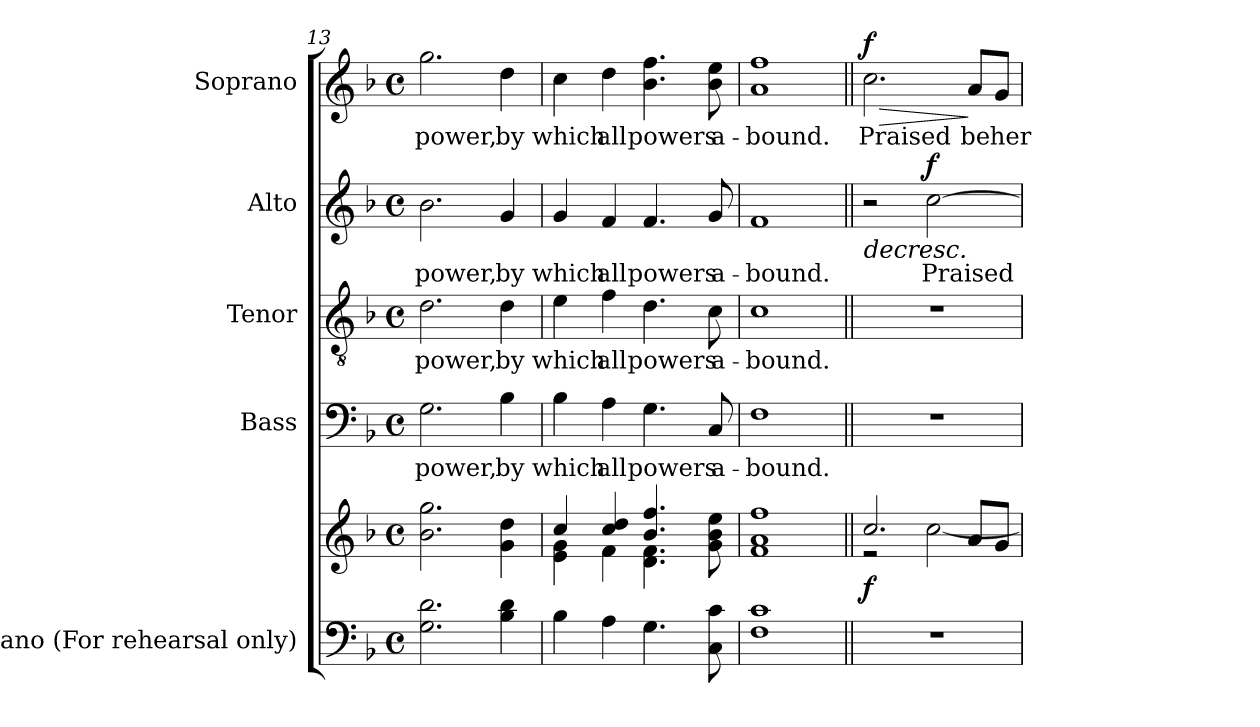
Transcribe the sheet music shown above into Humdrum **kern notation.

**kern	**kern	**dynam	**kern	**text	**kern	**text	**kern	**text	**dynam	**kern	**text	**dynam
*part5	*part5	*part5	*part4	*part4	*part3	*part3	*part2	*part2	*part2	*part1	*part1	*part1
*staff6	*staff5	*staff5/6	*staff4	*staff4	*staff3	*staff3	*staff2	*staff2	*staff2	*staff1	*staff1	*staff1
*I"Piano (For  rehearsal  only)	*	*	*I"Bass	*	*I"Tenor	*	*I"Alto	*	*	*I"Soprano	*	*
*I'Pno.	*	*	*I'B.	*	*I'T.	*	*I'A.	*	*	*I'S.	*	*
!!LO:PB:g=z
*clefF4	*clefG2	*	*clefF4	*	*clefGv2	*	*clefG2	*	*	*clefG2	*	*
*	*	*	*	*	*ITrd7c12	*	*	*	*	*	*	*
*k[b-]	*k[b-]	*	*k[b-]	*	*k[b-]	*	*k[b-]	*	*	*k[b-]	*	*
*F:	*F:	*	*F:	*	*F:	*	*F:	*	*	*F:	*	*
*M4/4	*M4/4	*	*M4/4	*	*M4/4	*	*M4/4	*	*	*M4/4	*	*
*met(c)	*met(c)	*	*met(c)	*	*met(c)	*	*met(c)	*	*	*met(c)	*	*
=13	=13	=13	=13	=13	=13	=13	=13	=13	=13	=13	=13	=13
!	!	!	!	!LO:LY:b:color=#000000	!	!	!	!	!	!	!	!
!	!	!	!	!	!	!LO:LY:b:color=#000000	!	!	!	!	!	!
!	!	!	!	!	!	!	!	!LO:LY:b:color=#000000	!	!	!	!
!	!	!	!	!	!	!	!	!	!	!	!LO:LY:b:color=#000000	!
2.Gi\ 2.di	2.b-i\ 2.ggi	.	2.Gi\	power,	2.Di\	power,	2.b-i\	power,	.	2.ggi\	power,	.
!	!	!	!	!LO:LY:b:color=#000000	!	!	!	!	!	!	!	!
!	!	!	!	!	!	!LO:LY:b:color=#000000	!	!	!	!	!	!
!	!	!	!	!	!	!	!	!LO:LY:b:color=#000000	!	!	!	!
!	!	!	!	!	!	!	!	!	!	!	!LO:LY:b:color=#000000	!
4B-i\ 4di	4gi\ 4ddi	.	4B-i\	by	4Di\	by	4gi/	by	.	4ddi\	by	.
=14	=14	=14	=14	=14	=14	=14	=14	=14	=14	=14	=14	=14
*	*^	*	*	*	*	*	*	*	*	*	*	*
*	*	*^	*	*	*	*	*	*	*	*	*	*	*
!	!	!	!	!	!	!LO:LY:b:color=#000000	!	!	!	!	!	!	!	!
!	!	!	!	!	!	!	!	!LO:LY:b:color=#000000	!	!	!	!	!	!
!	!	!	!	!	!	!	!	!	!	!LO:LY:b:color=#000000	!	!	!	!
!	!	!	!	!	!	!	!	!	!	!	!	!	!LO:LY:b:color=#000000	!
4B-i\	4cci/	4ryy	4ei\ 4gi	.	4B-i\	which	4Ei\	which	4gi/	which	.	4cci\	which	.
!	!	!	!	!	!	!LO:LY:b:color=#000000	!	!	!	!	!	!	!	!
!	!	!	!	!	!	!	!	!LO:LY:b:color=#000000	!	!	!	!	!	!
!	!	!	!	!	!	!	!	!	!	!LO:LY:b:color=#000000	!	!	!	!
!	!	!	!	!	!	!	!	!	!	!	!	!	!LO:LY:b:color=#000000	!
4Ai\	4cci/ 4ddi	4fi\	4ryy	.	4Ai\	all	4Fi\	all	4fi/	all	.	4ddi\	all	.
!	!	!	!	!	!	!LO:LY:b:color=#000000	!	!	!	!	!	!	!	!
!	!	!	!	!	!	!	!	!LO:LY:b:color=#000000	!	!	!	!	!	!
!	!	!	!	!	!	!	!	!	!	!LO:LY:b:color=#000000	!	!	!	!
!	!	!	!	!	!	!	!	!	!	!	!	!	!LO:LY:b:color=#000000	!
4.Gi\	4.b-i/ 4.ffi	2ryy	4.di\ 4.fi	.	4.Gi\	powers	4.Di\	powers	4.fi/	powers	.	4.b-i\ 4.ffi	powers	.
!	!	!	!	!	!	!LO:LY:b:color=#000000	!	!	!	!	!	!	!	!
!	!	!	!	!	!	!	!	!LO:LY:b:color=#000000	!	!	!	!	!	!
!	!	!	!	!	!	!	!	!	!	!LO:LY:b:color=#000000	!	!	!	!
!	!	!	!	!	!	!	!	!	!	!	!	!	!LO:LY:b:color=#000000	!
8Ci\ 8ci	8ryy	.	8gi\ 8b-i 8eei	.	8Ci/	a-	8Ci\	a-	8gi/	a-	.	8b-i\ 8eei	a-	.
*	*v	*v	*v	*	*	*	*	*	*	*	*	*	*	*
=15	=15	=15	=15	=15	=15	=15	=15	=15	=15	=15	=15	=15
*	*^	*	*	*	*	*	*	*	*	*	*	*
*	*	*^	*	*	*	*	*	*	*	*	*	*	*
!	!	!	!	!	!	!LO:LY:b:color=#000000	!	!	!	!	!	!	!	!
*	*v	*v	*v	*	*	*	*	*	*	*	*	*	*	*
*	*^	*	*	*	*	*	*	*	*	*	*	*
*	*	*^	*	*	*	*	*	*	*	*	*	*	*
!	!	!	!	!	!	!	!	!LO:LY:b:color=#000000	!	!	!	!	!	!
*	*v	*v	*v	*	*	*	*	*	*	*	*	*	*	*
*	*^	*	*	*	*	*	*	*	*	*	*	*
*	*	*^	*	*	*	*	*	*	*	*	*	*	*
!	!	!	!	!	!	!	!	!	!	!LO:LY:b:color=#000000	!	!	!	!
*	*v	*v	*v	*	*	*	*	*	*	*	*	*	*	*
*	*^	*	*	*	*	*	*	*	*	*	*	*
*	*	*^	*	*	*	*	*	*	*	*	*	*	*
!	!	!	!	!	!	!	!	!	!	!	!	!	!LO:LY:b:color=#000000	!
*	*v	*v	*v	*	*	*	*	*	*	*	*	*	*	*
1Fi 1ci	1fi 1ai 1ffi	.	1Fi	-bound.	1Ci	-bound.	1fi	-bound.	.	1ai 1ffi	-bound.	.
=16||	=16||	=16||	=16||	=16||	=16||	=16||	=16||	=16||	=16||	=16||	=16||	=16||
*	*^	*	*	*	*	*	*	*	*	*	*	*
!	!	!	!	!	!	!	!	!	!	!LO:HP:b	!	!	!
!	!	!	!	!	!	!	!	!	!	!	!	!LO:LY:b:color=#000000	!LO:HP:b
1r	2.cci/	2r	f	1r	.	1r	.	2r	.	>	2.cci\	Praised	> f
!	!	!	!	!	!	!	!	!	!LO:LY:b:color=#000000	!	!	!	!
.	.	[2cci\	.	.	.	.	.	[2cci\	Praised	f	.	.	.
!	!	!	!	!	!	!	!	!	!	!	!	!LO:LY:b:color=#000000	!
.	8ai/L	.	.	.	.	.	.	.	.	.	8ai/L	be	]
!	!	!	!	!	!	!	!	!	!	!	!	!LO:LY:b:color=#000000	!
.	8gi/J	.	.	.	.	.	.	.	.	.	8gi/J	her	.
*	*v	*v	*	*	*	*	*	*	*	*	*	*	*
.	.	.	.	.	.	.	.	.	]	.	.	.
=	=	=	=	=	=	=	=	=	=	=	=	=
*-	*-	*-	*-	*-	*-	*-	*-	*-	*-	*-	*-	*-
